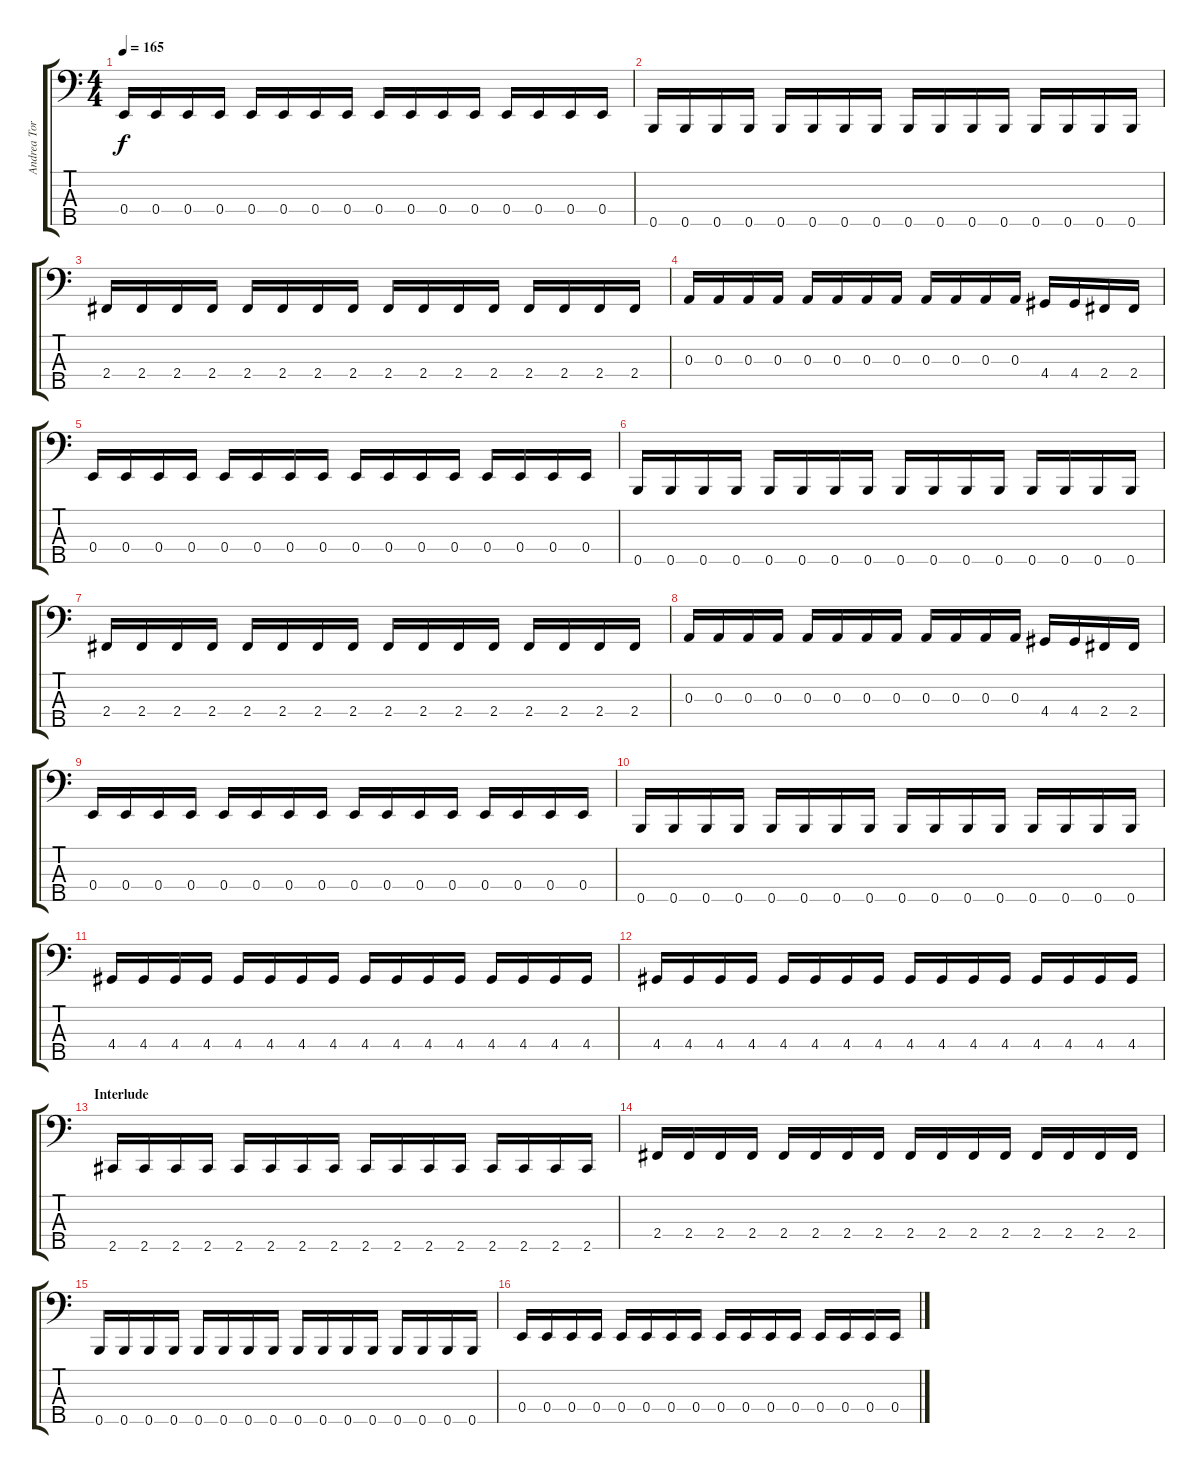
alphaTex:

\track ("Andrea Torricini (Bass)" "Andrea Tor") {instrument electricbassfinger}
\staff {score tabs}
\tuning (G2 D2 A1 E1 B0) {hide}
\ts (4 4)
\tempo 165
\clef f4
\ks c
0.4.16{dy f} 0.4.16 0.4.16 0.4.16 0.4.16 0.4.16 0.4.16 0.4.16 0.4.16 0.4.16 0.4.16 0.4.16 0.4.16 0.4.16 0.4.16 0.4.16 |
0.5.16 0.5.16 0.5.16 0.5.16 0.5.16 0.5.16 0.5.16 0.5.16 0.5.16 0.5.16 0.5.16 0.5.16 0.5.16 0.5.16 0.5.16 0.5.16 |
2.4.16 2.4.16 2.4.16 2.4.16 2.4.16 2.4.16 2.4.16 2.4.16 2.4.16 2.4.16 2.4.16 2.4.16 2.4.16 2.4.16 2.4.16 2.4.16 |
0.3.16 0.3.16 0.3.16 0.3.16 0.3.16 0.3.16 0.3.16 0.3.16 0.3.16 0.3.16 0.3.16 0.3.16 4.4.16 4.4.16 2.4.16 2.4.16 |
0.4.16 0.4.16 0.4.16 0.4.16 0.4.16 0.4.16 0.4.16 0.4.16 0.4.16 0.4.16 0.4.16 0.4.16 0.4.16 0.4.16 0.4.16 0.4.16 |
0.5.16 0.5.16 0.5.16 0.5.16 0.5.16 0.5.16 0.5.16 0.5.16 0.5.16 0.5.16 0.5.16 0.5.16 0.5.16 0.5.16 0.5.16 0.5.16 |
2.4.16 2.4.16 2.4.16 2.4.16 2.4.16 2.4.16 2.4.16 2.4.16 2.4.16 2.4.16 2.4.16 2.4.16 2.4.16 2.4.16 2.4.16 2.4.16 |
0.3.16 0.3.16 0.3.16 0.3.16 0.3.16 0.3.16 0.3.16 0.3.16 0.3.16 0.3.16 0.3.16 0.3.16 4.4.16 4.4.16 2.4.16 2.4.16 |
0.4.16 0.4.16 0.4.16 0.4.16 0.4.16 0.4.16 0.4.16 0.4.16 0.4.16 0.4.16 0.4.16 0.4.16 0.4.16 0.4.16 0.4.16 0.4.16 |
0.5.16 0.5.16 0.5.16 0.5.16 0.5.16 0.5.16 0.5.16 0.5.16 0.5.16 0.5.16 0.5.16 0.5.16 0.5.16 0.5.16 0.5.16 0.5.16 |
4.4.16 4.4.16 4.4.16 4.4.16 4.4.16 4.4.16 4.4.16 4.4.16 4.4.16 4.4.16 4.4.16 4.4.16 4.4.16 4.4.16 4.4.16 4.4.16 |
4.4.16 4.4.16 4.4.16 4.4.16 4.4.16 4.4.16 4.4.16 4.4.16 4.4.16 4.4.16 4.4.16 4.4.16 4.4.16 4.4.16 4.4.16 4.4.16 |
\section ("" "Interlude")
2.5.16 2.5.16 2.5.16 2.5.16 2.5.16 2.5.16 2.5.16 2.5.16 2.5.16 2.5.16 2.5.16 2.5.16 2.5.16 2.5.16 2.5.16 2.5.16 |
2.4.16 2.4.16 2.4.16 2.4.16 2.4.16 2.4.16 2.4.16 2.4.16 2.4.16 2.4.16 2.4.16 2.4.16 2.4.16 2.4.16 2.4.16 2.4.16 |
0.5.16 0.5.16 0.5.16 0.5.16 0.5.16 0.5.16 0.5.16 0.5.16 0.5.16 0.5.16 0.5.16 0.5.16 0.5.16 0.5.16 0.5.16 0.5.16 |
0.4.16 0.4.16 0.4.16 0.4.16 0.4.16 0.4.16 0.4.16 0.4.16 0.4.16 0.4.16 0.4.16 0.4.16 0.4.16 0.4.16 0.4.16 0.4.16
